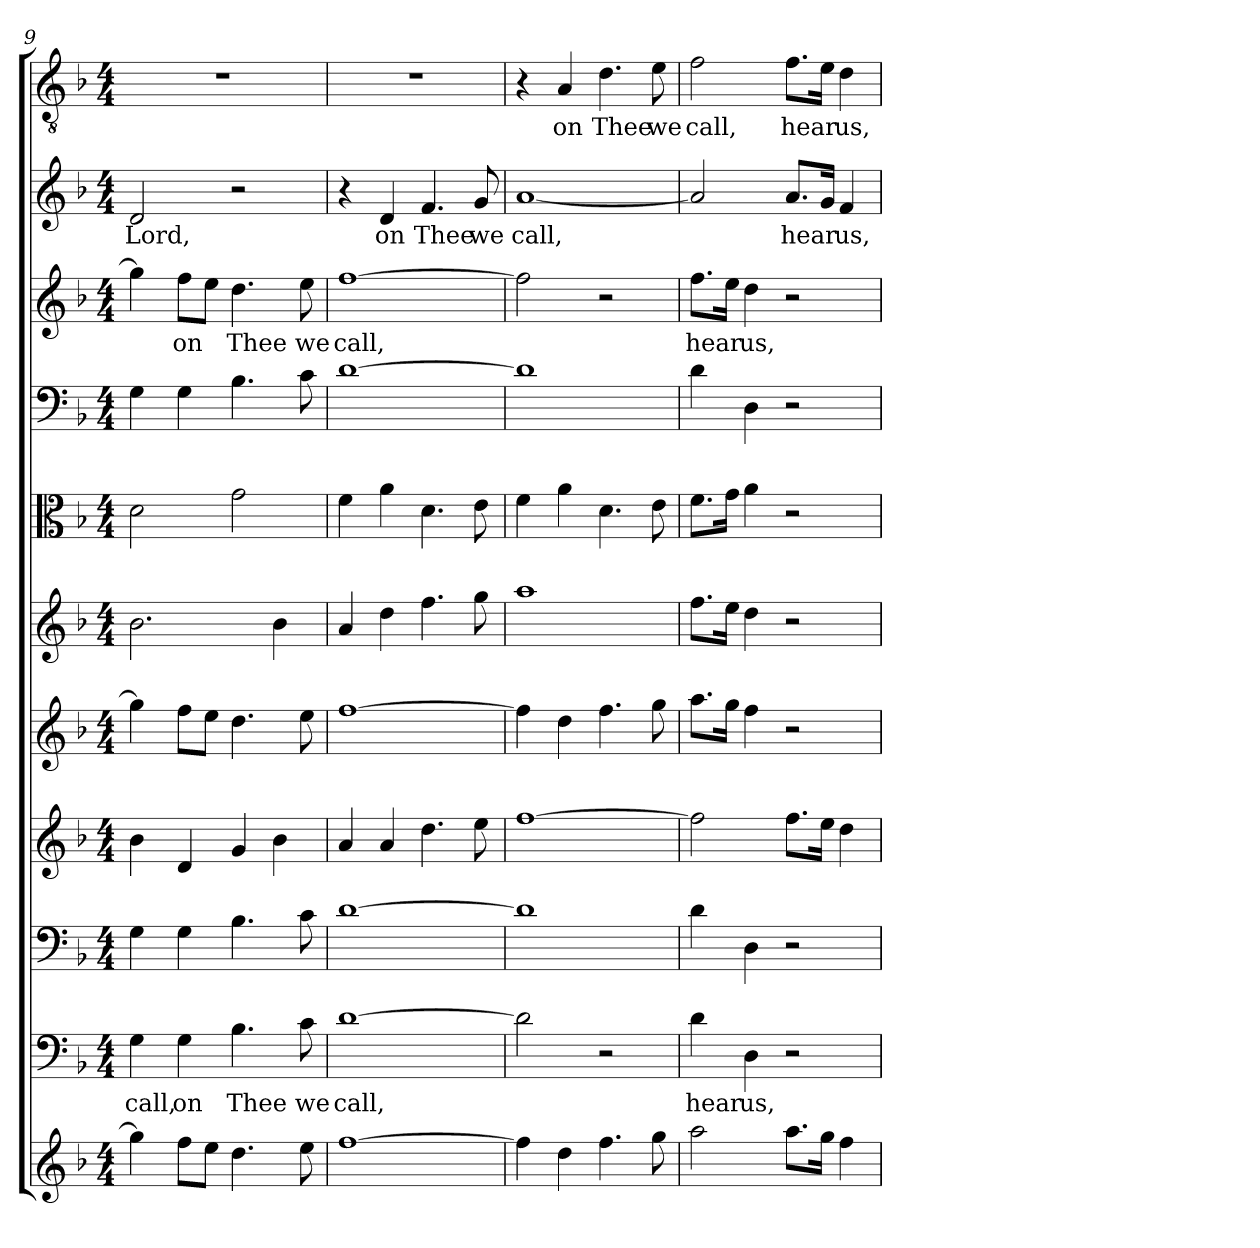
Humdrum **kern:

**kern	**kern	**text	**kern	**kern	**kern	**kern	**kern	**kern	**kern	**text	**kern	**text	**kern	**text
*part11	*part10	*part10	*part9	*part8	*part7	*part6	*part5	*part4	*part3	*part3	*part2	*part2	*part1	*part1
*staff11	*staff10	*staff10	*staff9	*staff8	*staff7	*staff6	*staff5	*staff4	*staff3	*staff3	*staff2	*staff2	*staff1	*staff1
*clefG2	*clefF4	*	*clefF4	*clefG2	*clefG2	*clefG2	*clefC3	*clefF4	*clefG2	*	*clefG2	*	*clefGv2	*
*k[b-]	*k[b-]	*	*k[b-]	*k[b-]	*k[b-]	*k[b-]	*k[b-]	*k[b-]	*k[b-]	*	*k[b-]	*	*k[b-]	*
*F:	*F:	*	*F:	*F:	*F:	*F:	*F:	*F:	*F:	*	*F:	*	*F:	*
*M4/4	*M4/4	*	*M4/4	*M4/4	*M4/4	*M4/4	*M4/4	*M4/4	*M4/4	*	*M4/4	*	*M4/4	*
=9	=9	=9	=9	=9	=9	=9	=9	=9	=9	=9	=9	=9	=9	=9
4gg\]	4G\	call,	4G\	4b-\	4gg\]	2.b-\	2d\	4G\	4gg\]	.	2d/	Lord,	1r	.
8ff\L	4G\	on	4G\	4d/	8ff\L	.	.	4G\	8ff\L	on	.	.	.	.
8ee\J	.	.	.	.	8ee\J	.	.	.	8ee\J	.	.	.	.	.
4.dd\	4.B-\	Thee	4.B-\	4g/	4.dd\	.	2g\	4.B-\	4.dd\	Thee	2r	.	.	.
.	.	.	.	4b-\	.	4b-\	.	.	.	.	.	.	.	.
8ee\	8c\	we	8c\	.	8ee\	.	.	8c\	8ee\	we	.	.	.	.
=10	=10	=10	=10	=10	=10	=10	=10	=10	=10	=10	=10	=10	=10	=10
[1ff\	[1d\	call,	[1d\	4a/	[1ff\	4a/	4f\	[1d\	[1ff\	call,	4r	.	1r	.
.	.	.	.	4a/	.	4dd\	4a\	.	.	.	4d/	on	.	.
.	.	.	.	4.dd\	.	4.ff\	4.d\	.	.	.	4.f/	Thee	.	.
.	.	.	.	8ee\	.	8gg\	8e\	.	.	.	8g/	we	.	.
=11	=11	=11	=11	=11	=11	=11	=11	=11	=11	=11	=11	=11	=11	=11
4ff\]	2d\]	.	1d\]	[1ff\	4ff\]	1aa\	4f\	1d\]	2ff\]	.	[1a/	call,	4r	.
4dd\	.	.	.	.	4dd\	.	4a\	.	.	.	.	.	4A/	on
4.ff\	2r	.	.	.	4.ff\	.	4.d\	.	2r	.	.	.	4.d\	Thee
8gg\	.	.	.	.	8gg\	.	8e\	.	.	.	.	.	8e\	we
=12	=12	=12	=12	=12	=12	=12	=12	=12	=12	=12	=12	=12	=12	=12
2aa\	4d\	hear	4d\	2ff\]	8.aa\L	8.ff\L	8.f\L	4d\	8.ff\L	hear	2a/]	.	2f\	call,
.	.	.	.	.	16gg\Jk	16ee\Jk	16g\Jk	.	16ee\Jk	.	.	.	.	.
.	4D\	us,	4D\	.	4ff\	4dd\	4a\	4D\	4dd\	us,	.	.	.	.
8.aa\L	2r	.	2r	8.ff\L	2r	2r	2r	2r	2r	.	8.a/L	hear	8.f\L	hear
16gg\Jk	.	.	.	16ee\Jk	.	.	.	.	.	.	16g/Jk	.	16e\Jk	.
4ff\	.	.	.	4dd\	.	.	.	.	.	.	4f/	us,	4d\	us,
=	=	=	=	=	=	=	=	=	=	=	=	=	=	=
*-	*-	*-	*-	*-	*-	*-	*-	*-	*-	*-	*-	*-	*-	*-
